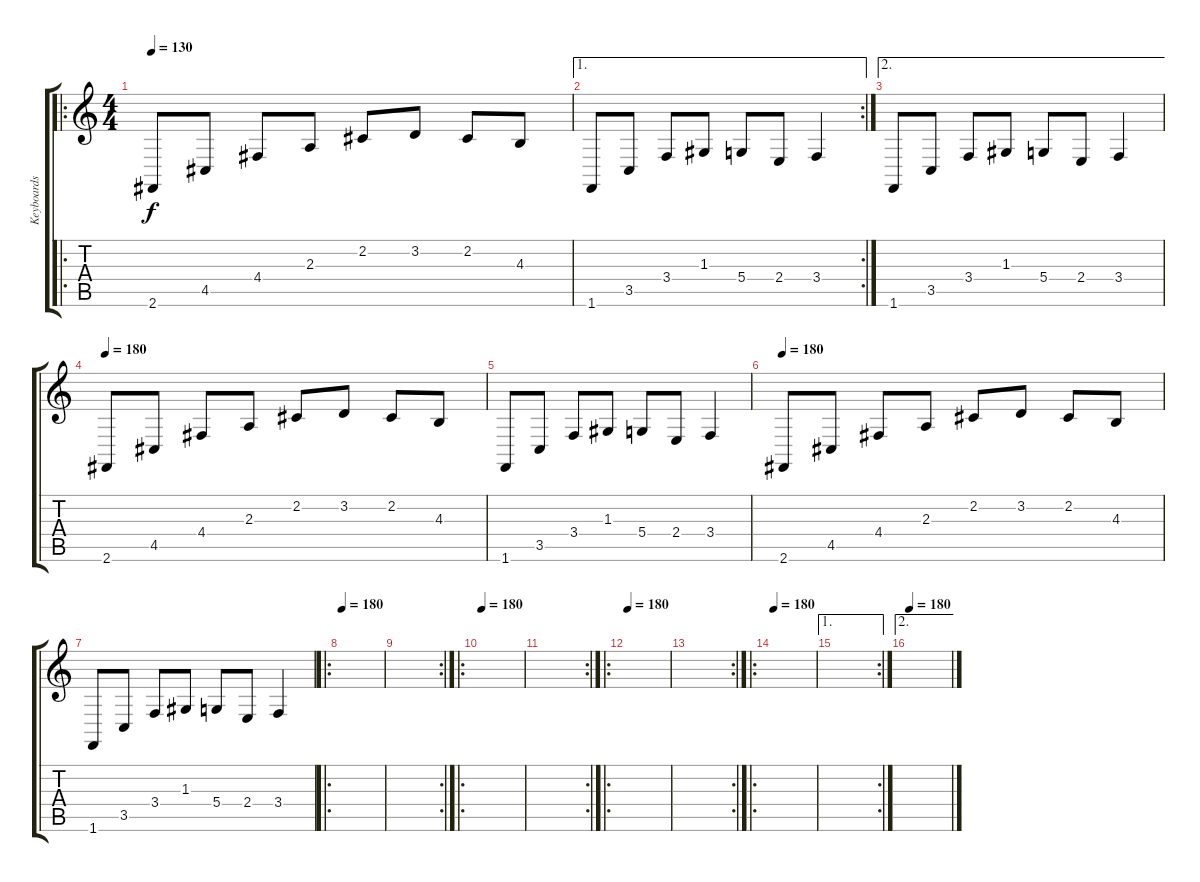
\track ("Keyboards" "Keyboards") {instrument pad4choir}
\staff {score tabs}
\tuning (E4 B3 G3 D3 A2 E2) {hide}
\ro
\ts (4 4)
\tempo 130
\tempo 180
\tempo 130
\clef g2
\ks c
2.6.8{dy f instrument pad4choir} 4.5.8 4.4.8 2.3.8 2.2.8 3.2.8 2.2.8 4.3.8 |
\ae 1
\rc 2
1.6.8 3.5.8 3.4.8 1.3.8 5.4.8 2.4.8 3.4.4 |
\ae 2
1.6.8 3.5.8 3.4.8 1.3.8 5.4.8 2.4.8 3.4.4 |
\tempo 180
2.6.8 4.5.8 4.4.8 2.3.8 2.2.8 3.2.8 2.2.8 4.3.8 |
1.6.8 3.5.8 3.4.8 1.3.8 5.4.8 2.4.8 3.4.4 |
\tempo 180
2.6.8 4.5.8 4.4.8 2.3.8 2.2.8 3.2.8 2.2.8 4.3.8 |
1.6.8 3.5.8 3.4.8 1.3.8 5.4.8 2.4.8 3.4.4 |
\ro
\tempo 180
|
\rc 2
|
\ro
\tempo 180
|
\rc 2
|
\ro
\tempo 180
|
\rc 2
|
\ro
\tempo 180
|
\ae 1
\rc 2
|
\ae 2
\tempo 180
